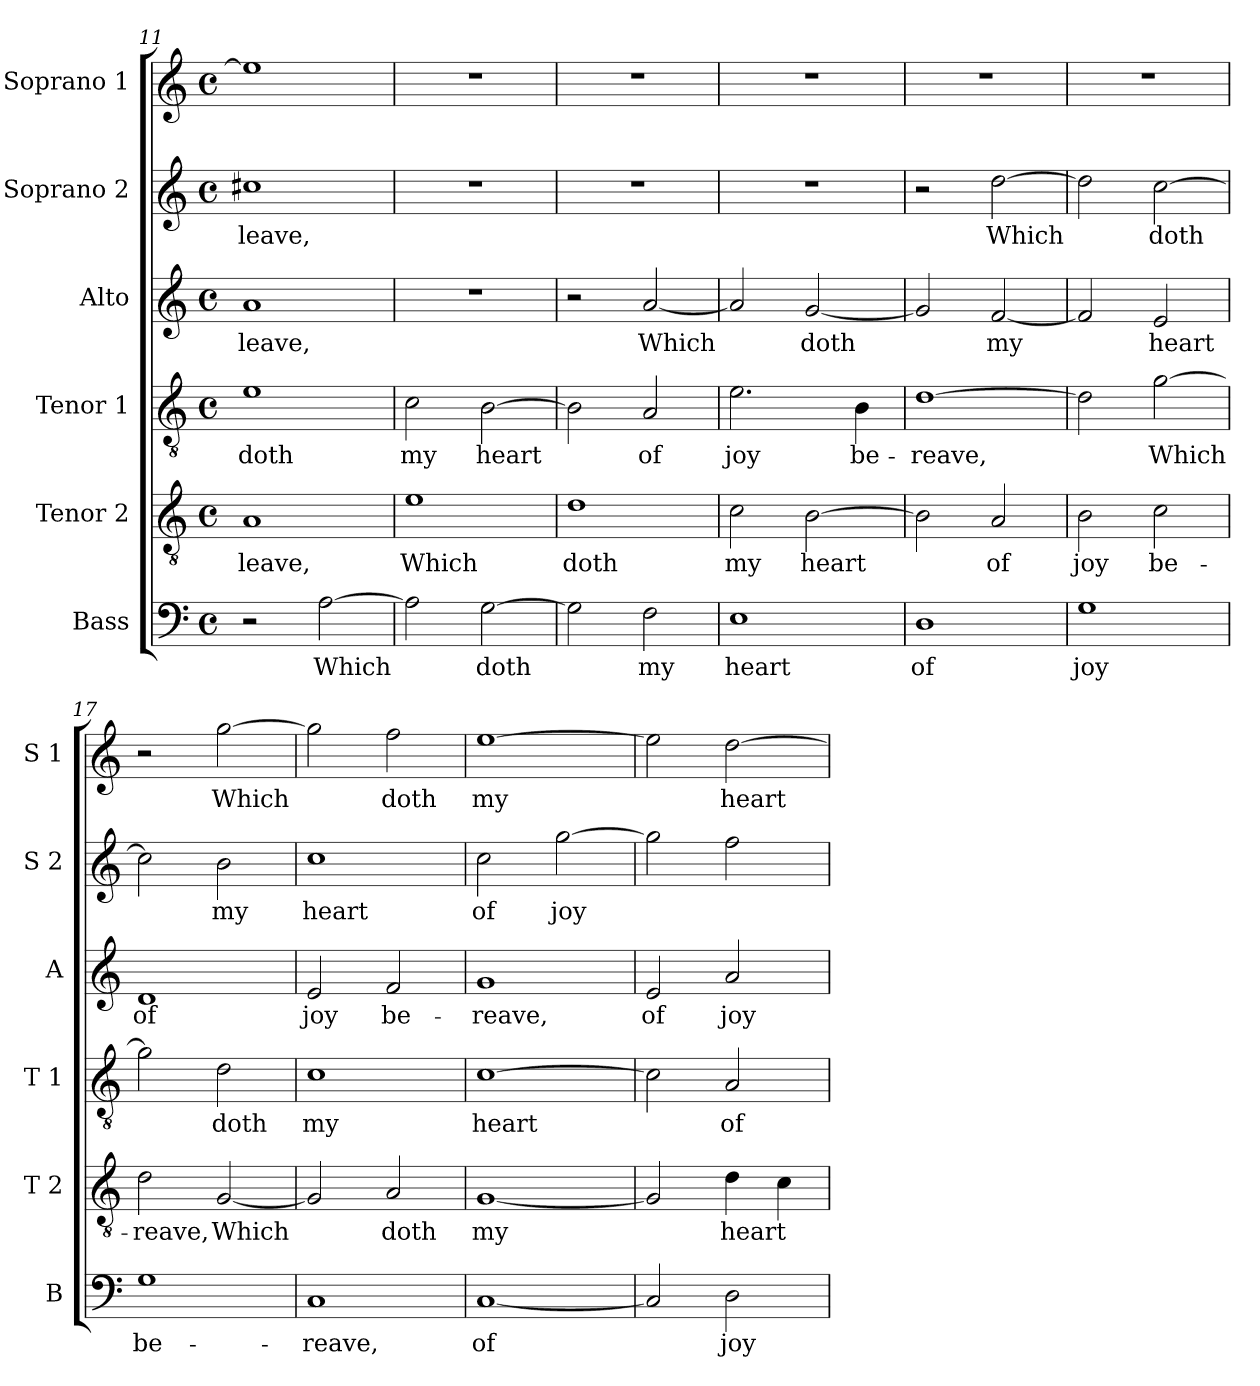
**kern	**text	**kern	**text	**kern	**text	**kern	**text	**kern	**text	**kern	**text
*part6	*part6	*part5	*part5	*part4	*part4	*part3	*part3	*part2	*part2	*part1	*part1
*staff6	*staff6	*staff5	*staff5	*staff4	*staff4	*staff3	*staff3	*staff2	*staff2	*staff1	*staff1
*I"Bass	*	*I"Tenor 2	*	*I"Tenor 1	*	*I"Alto	*	*I"Soprano 2	*	*I"Soprano 1	*
*I'B	*	*I'T 2	*	*I'T 1	*	*I'A	*	*I'S 2	*	*I'S 1	*
*clefF4	*	*clefGv2	*	*clefGv2	*	*clefG2	*	*clefG2	*	*clefG2	*
*k[]	*	*k[]	*	*k[]	*	*k[]	*	*k[]	*	*k[]	*
*C:	*	*C:	*	*C:	*	*C:	*	*C:	*	*C:	*
*M4/4	*	*M4/4	*	*M4/4	*	*M4/4	*	*M4/4	*	*M4/4	*
*met(c)	*	*met(c)	*	*met(c)	*	*met(c)	*	*met(c)	*	*met(c)	*
=11	=11	=11	=11	=11	=11	=11	=11	=11	=11	=11	=11
!	!	!	!LO:LY:b	!	!LO:LY:b	!	!LO:LY:b	!	!LO:LY:b	!	!
2r	.	1A	leave,	1e	doth	1a	leave,	1cc#X	leave,	1ee]	.
!	!LO:LY:b	!	!	!	!	!	!	!	!	!	!
[2A\	Which	.	.	.	.	.	.	.	.	.	.
=12	=12	=12	=12	=12	=12	=12	=12	=12	=12	=12	=12
!	!	!	!LO:LY:b	!	!LO:LY:b	!	!	!	!	!	!
2A\]	.	1e	Which	2c\	my	1r	.	1r	.	1r	.
!	!LO:LY:b	!	!	!	!LO:LY:b	!	!	!	!	!	!
[2G\	doth	.	.	[2B\	heart	.	.	.	.	.	.
!!LO:PB:g=z
=13	=13	=13	=13	=13	=13	=13	=13	=13	=13	=13	=13
!	!	!	!LO:LY:b	!	!	!	!	!	!	!	!
2G\]	.	1d	doth	2B\]	.	2r	.	1r	.	1r	.
!	!LO:LY:b	!	!	!	!LO:LY:b	!	!LO:LY:b	!	!	!	!
2F\	my	.	.	2A/	of	[2a/	Which	.	.	.	.
=14	=14	=14	=14	=14	=14	=14	=14	=14	=14	=14	=14
!	!LO:LY:b	!	!LO:LY:b	!	!LO:LY:b	!	!	!	!	!	!
1E	heart	2c\	my	2.e\	joy	2a/]	.	1r	.	1r	.
!	!	!	!LO:LY:b	!	!	!	!LO:LY:b	!	!	!	!
.	.	[2B\	heart	.	.	[2g/	doth	.	.	.	.
!	!	!	!	!	!LO:LY:b	!	!	!	!	!	!
.	.	.	.	4B\	be-	.	.	.	.	.	.
=15	=15	=15	=15	=15	=15	=15	=15	=15	=15	=15	=15
!	!LO:LY:b	!	!	!	!LO:LY:b	!	!	!	!	!	!
1D	of	2B\]	.	[1d	-reave,	2g/]	.	2r	.	1r	.
!	!	!	!LO:LY:b	!	!	!	!LO:LY:b	!	!LO:LY:b	!	!
.	.	2A/	of	.	.	[2f/	my	[2dd\	Which	.	.
=16	=16	=16	=16	=16	=16	=16	=16	=16	=16	=16	=16
!	!LO:LY:b	!	!LO:LY:b	!	!	!	!	!	!	!	!
1G	joy	2B\	joy	2d\]	.	2f/]	.	2dd\]	.	1r	.
!	!	!	!LO:LY:b	!	!LO:LY:b	!	!LO:LY:b	!	!LO:LY:b	!	!
.	.	2c\	be-	[2g\	Which	2e/	heart	[2cc\	doth	.	.
=17	=17	=17	=17	=17	=17	=17	=17	=17	=17	=17	=17
!	!LO:LY:b	!	!LO:LY:b	!	!	!	!LO:LY:b	!	!	!	!
1G	be-	2d\	-reave,	2g\]	.	1d	of	2cc\]	.	2r	.
!	!	!	!LO:LY:b	!	!LO:LY:b	!	!	!	!LO:LY:b	!	!LO:LY:b
.	.	[2G/	Which	2d\	doth	.	.	2b\	my	[2gg\	Which
=18	=18	=18	=18	=18	=18	=18	=18	=18	=18	=18	=18
!	!LO:LY:b	!	!	!	!LO:LY:b	!	!LO:LY:b	!	!LO:LY:b	!	!
1C	-reave,	2G/]	.	1c	my	2e/	joy	1cc	heart	2gg\]	.
!	!	!	!LO:LY:b	!	!	!	!LO:LY:b	!	!	!	!LO:LY:b
.	.	2A/	doth	.	.	2f/	be-	.	.	2ff\	doth
=19	=19	=19	=19	=19	=19	=19	=19	=19	=19	=19	=19
!	!LO:LY:b	!	!LO:LY:b	!	!LO:LY:b	!	!LO:LY:b	!	!LO:LY:b	!	!LO:LY:b
[1C	of	[1G	my	[1c	heart	1g	-reave,	2cc\	of	[1ee	my
!	!	!	!	!	!	!	!	!	!LO:LY:b	!	!
.	.	.	.	.	.	.	.	[2gg\	joy	.	.
=20	=20	=20	=20	=20	=20	=20	=20	=20	=20	=20	=20
!	!	!	!	!	!	!	!LO:LY:b	!	!	!	!
2C/]	.	2G/]	.	2c\]	.	2e/	of	2gg\]	.	2ee\]	.
!	!LO:LY:b	!	!LO:LY:b	!	!LO:LY:b	!	!LO:LY:b	!	!	!	!LO:LY:b
2D\	joy	4d\	heart	2A/	of	2a/	joy	2ff\	.	[2dd\	heart
.	.	4c\	.	.	.	.	.	.	.	.	.
=	=	=	=	=	=	=	=	=	=	=	=
*-	*-	*-	*-	*-	*-	*-	*-	*-	*-	*-	*-
